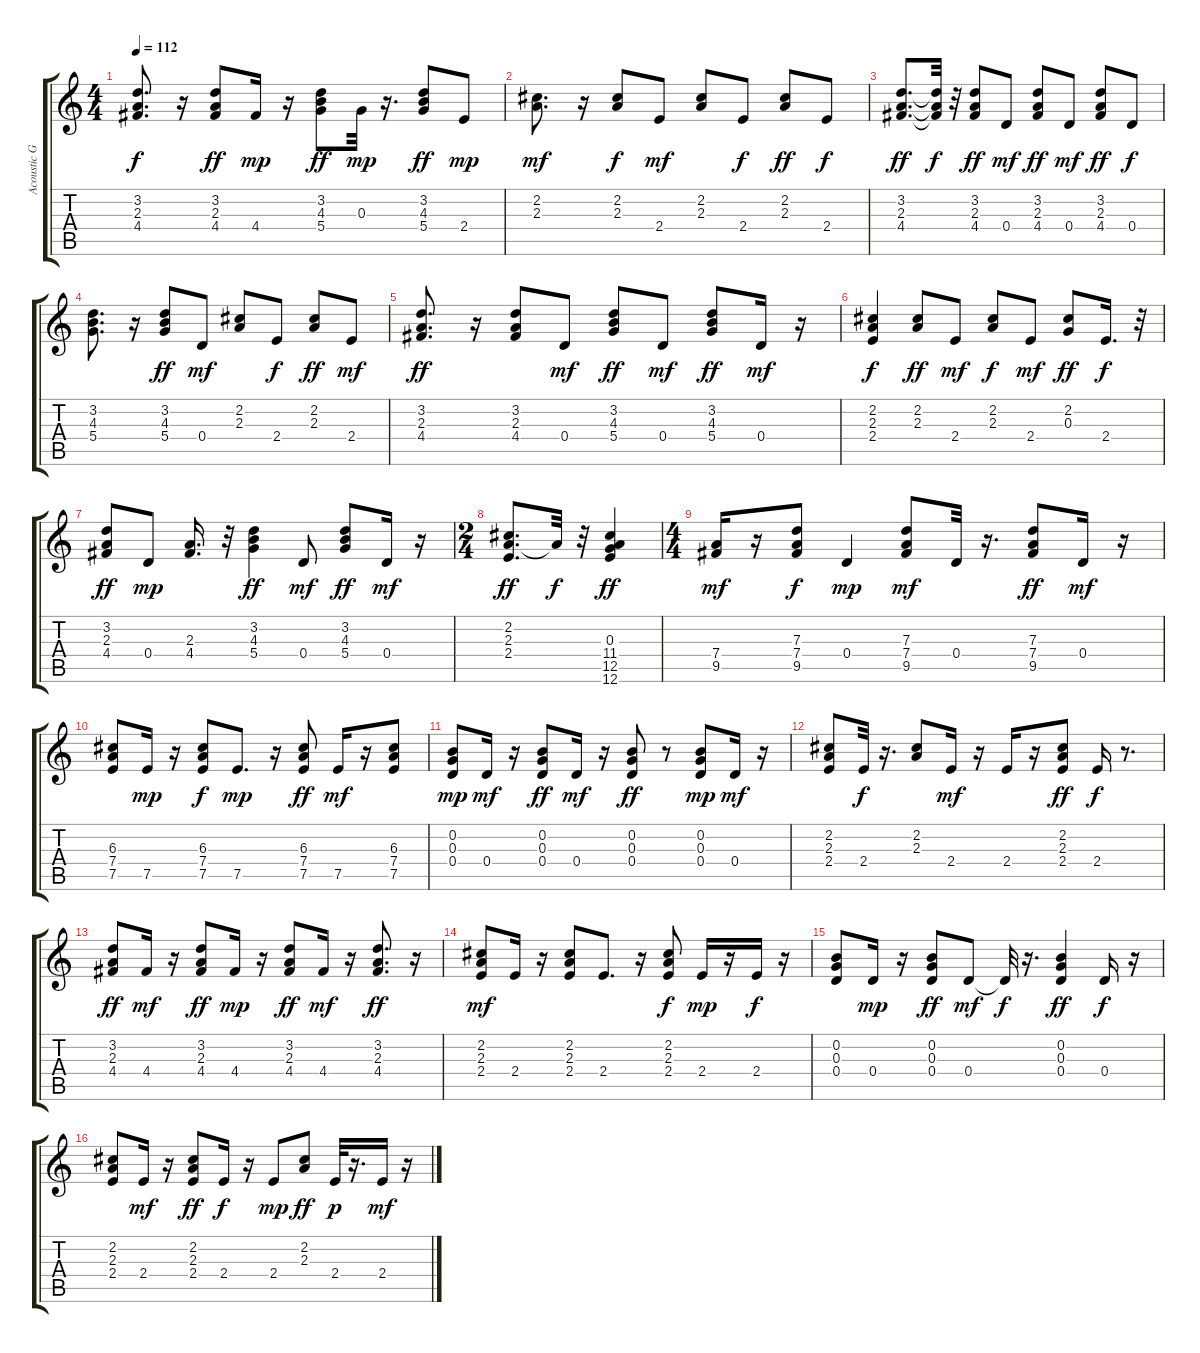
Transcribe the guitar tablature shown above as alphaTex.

\track ("Acoustic Guitar" "Acoustic G") {instrument acousticguitarsteel}
\staff {score tabs}
\tuning (E4 B3 G3 D3 A2 E2) {hide}
\ts (4 4)
\tempo 112
\clef g2
\ks c
(3.2 2.3 4.4).8{d dy f} r.16 (3.2 2.3 4.4).8{dy ff} 4.4.16{dy mp} r.16 (3.2 4.3 5.4).8{dy ff} 0.3.32{dy mp} r.16{d} (3.2 4.3 5.4).8{dy ff} 2.4.8{dy mp} |
(2.2 2.3).8{d dy mf} r.16 (2.2 2.3).8{dy f} 2.4.8{dy mf} (2.2 2.3).8 2.4.8{dy f} (2.2 2.3).8{dy ff} 2.4.8{dy f} |
(3.2 2.3 4.4).8{d dy ff} (3.2{t} 2.3{t} 4.4{t}).32{dy f} r.32 (3.2 2.3 4.4).8{dy ff} 0.4.8{dy mf} (3.2 2.3 4.4).8{dy ff} 0.4.8{dy mf} (3.2 2.3 4.4).8{dy ff} 0.4.8{dy f} |
(3.2 4.3 5.4).8{d} r.16 (3.2 4.3 5.4).8{dy ff} 0.4.8{dy mf} (2.2 2.3).8 2.4.8{dy f} (2.2 2.3).8{dy ff} 2.4.8{dy mf} |
(3.2 2.3 4.4).8{d dy ff} r.16 (3.2 2.3 4.4).8 0.4.8{dy mf} (3.2 4.3 5.4).8{dy ff} 0.4.8{dy mf} (3.2 4.3 5.4).8{dy ff} 0.4.16{dy mf} r.16 |
(2.2 2.3 2.4).4{dy f} (2.2 2.3).8{dy ff} 2.4.8{dy mf} (2.2 2.3).8{dy f} 2.4.8{dy mf} (2.2 0.3).8{dy ff} 2.4.16{d dy f} r.32 |
(3.2 2.3 4.4).8{dy ff} 0.4.8{dy mp} (2.3 4.4).16{d} r.32 (3.2 4.3 5.4).4{dy ff} 0.4.8{dy mf} (3.2 4.3 5.4).8{dy ff} 0.4.16{dy mf} r.16 |
\ts (2 4)
(2.2 2.3 2.4).8{d dy ff} 2.3{t}.32{dy f} r.32 (0.3 11.4 12.5 12.6).4{dy ff} |
\ts (4 4)
(7.4 9.5).16{dy mf} r.16 (7.3 7.4 9.5).8{dy f} 0.4.4{dy mp} (7.3 7.4 9.5).8{dy mf} 0.4.32 r.16{d} (7.3 7.4 9.5).8{dy ff} 0.4.16{dy mf} r.16 |
(6.3 7.4 7.5).8 7.5.16{dy mp} r.16 (6.3 7.4 7.5).8{dy f} 7.5.8{d dy mp} r.16 (6.3 7.4 7.5).8{dy ff} 7.5.16{dy mf} r.16 (6.3 7.4 7.5).8 |
(0.2 0.3 0.4).8{dy mp} 0.4.16{dy mf} r.16 (0.2 0.3 0.4).8{dy ff} 0.4.16{dy mf} r.16 (0.2 0.3 0.4).8{dy ff} r.8 (0.2 0.3 0.4).8{dy mp} 0.4.16{dy mf} r.16 |
(2.2 2.3 2.4).8 2.4.32{dy f} r.16{d} (2.2 2.3).8 2.4.16{dy mf} r.16 2.4.16 r.16 (2.2 2.3 2.4).8{dy ff} 2.4.16{dy f} r.8{d} |
(3.2 2.3 4.4).8{dy ff} 4.4.16{dy mf} r.16 (3.2 2.3 4.4).8{dy ff} 4.4.16{dy mp} r.16 (3.2 2.3 4.4).8{dy ff} 4.4.16{dy mf} r.16 (3.2 2.3 4.4).8{d dy ff} r.16 |
(2.2 2.3 2.4).8{dy mf} 2.4.16 r.16 (2.2 2.3 2.4).8 2.4.8{d} r.16 (2.2 2.3 2.4).8{dy f} 2.4.16{dy mp} r.16 2.4.16{dy f} r.16 |
(0.2 0.3 0.4).8 0.4.16{dy mp} r.16 (0.2 0.3 0.4).8{dy ff} 0.4.8{dy mf} 0.4{t}.32{dy f} r.16{d} (0.2 0.3 0.4).4{dy ff} 0.4.16{dy f} r.16 |
(2.2 2.3 2.4).8 2.4.16{dy mf} r.16 (2.2 2.3 2.4).8{dy ff} 2.4.16{dy f} r.16 2.4.8{dy mp} (2.2 2.3).8{dy ff} 2.4.32{dy p} r.16{d} 2.4.16{dy mf} r.16
